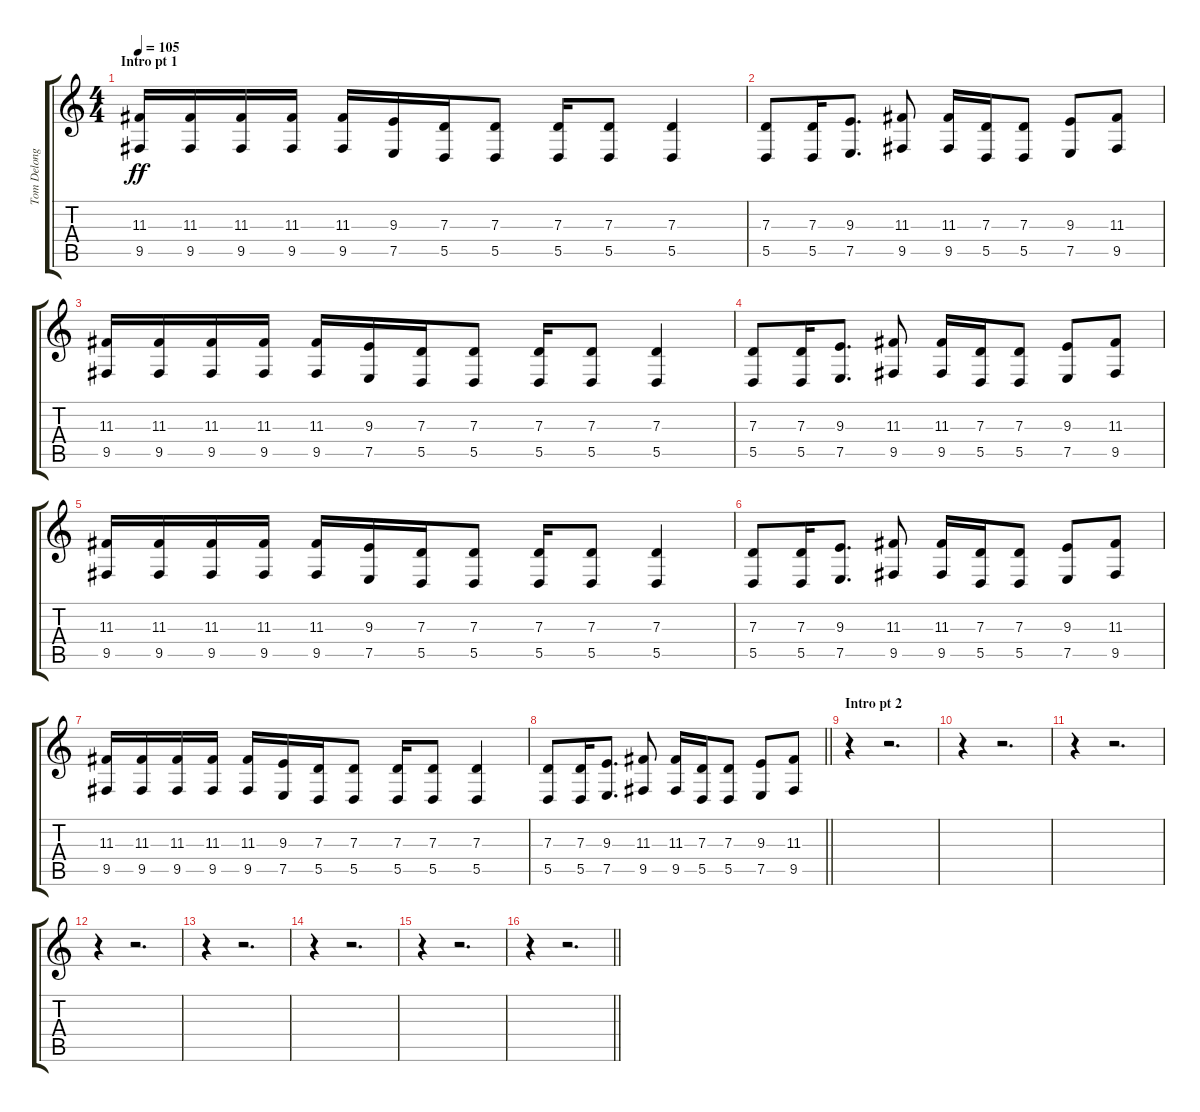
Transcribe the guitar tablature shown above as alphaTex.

\track ("Tom Delonge Clean" "Tom Delong") {instrument fx6goblins}
\staff {score tabs}
\tuning (E4 B3 G3 D3 A2 E2) {hide}
\ts (4 4)
\section ("" "Intro pt 1")
\tempo 105
\clef g2
\ks c
(11.3 9.5).16{dy ff} (11.3 9.5).16 (11.3 9.5).16 (11.3 9.5).16 (11.3 9.5).16 (9.3 7.5).16 (7.3 5.5).16 (7.3 5.5).8 (7.3 5.5).16 (7.3 5.5).8 (7.3 5.5).4 |
(7.3 5.5).8 (7.3 5.5).16 (9.3 7.5).8{d} (11.3 9.5).8 (11.3 9.5).16 (7.3 5.5).16 (7.3 5.5).8 (9.3 7.5).8 (11.3 9.5).8 |
(11.3 9.5).16 (11.3 9.5).16 (11.3 9.5).16 (11.3 9.5).16 (11.3 9.5).16 (9.3 7.5).16 (7.3 5.5).16 (7.3 5.5).8 (7.3 5.5).16 (7.3 5.5).8 (7.3 5.5).4 |
(7.3 5.5).8 (7.3 5.5).16 (9.3 7.5).8{d} (11.3 9.5).8 (11.3 9.5).16 (7.3 5.5).16 (7.3 5.5).8 (9.3 7.5).8 (11.3 9.5).8 |
(11.3 9.5).16 (11.3 9.5).16 (11.3 9.5).16 (11.3 9.5).16 (11.3 9.5).16 (9.3 7.5).16 (7.3 5.5).16 (7.3 5.5).8 (7.3 5.5).16 (7.3 5.5).8 (7.3 5.5).4 |
(7.3 5.5).8 (7.3 5.5).16 (9.3 7.5).8{d} (11.3 9.5).8 (11.3 9.5).16 (7.3 5.5).16 (7.3 5.5).8 (9.3 7.5).8 (11.3 9.5).8 |
(11.3 9.5).16 (11.3 9.5).16 (11.3 9.5).16 (11.3 9.5).16 (11.3 9.5).16 (9.3 7.5).16 (7.3 5.5).16 (7.3 5.5).8 (7.3 5.5).16 (7.3 5.5).8 (7.3 5.5).4 |
\barLineRight lightlight
(7.3 5.5).8 (7.3 5.5).16 (9.3 7.5).8{d} (11.3 9.5).8 (11.3 9.5).16 (7.3 5.5).16 (7.3 5.5).8 (9.3 7.5).8 (11.3 9.5).8 |
\section ("" "Intro pt 2")
r.4 r.2{d} |
r.4 r.2{d} |
r.4 r.2{d} |
r.4 r.2{d} |
r.4 r.2{d} |
r.4 r.2{d} |
r.4 r.2{d} |
\barLineRight lightlight
r.4 r.2{d}
